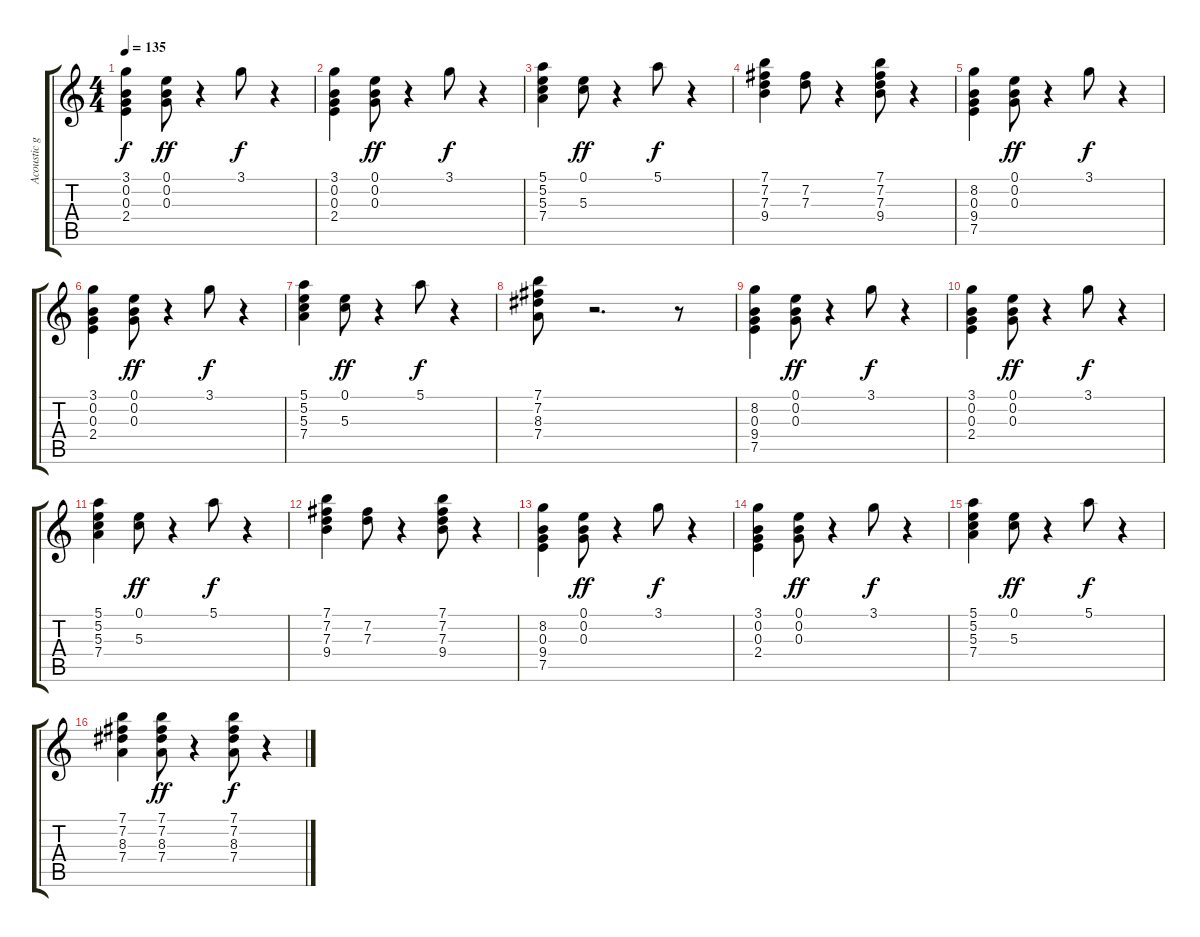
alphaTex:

\track ("Acoustic guitar" "Acoustic g") {instrument acousticguitarsteel}
\staff {score tabs}
\tuning (E4 B3 G3 D3 A2 E2) {hide}
\ts (4 4)
\tempo 135
\clef g2
\ks c
(3.1 0.2 0.3 2.4).4{dy f} (0.1 0.2 0.3).8{dy ff} r.4 3.1.8{dy f} r.4 |
(3.1 0.2 0.3 2.4).4 (0.1 0.2 0.3).8{dy ff} r.4 3.1.8{dy f} r.4 |
(5.1 5.2 5.3 7.4).4 (0.1 5.3).8{dy ff} r.4 5.1.8{dy f} r.4 |
(7.1 7.2 7.3 9.4).4 (7.2 7.3).8 r.4 (7.1 7.2 7.3 9.4).8 r.4 |
(8.2 0.3 9.4 7.5).4 (0.1 0.2 0.3).8{dy ff} r.4 3.1.8{dy f} r.4 |
(3.1 0.2 0.3 2.4).4 (0.1 0.2 0.3).8{dy ff} r.4 3.1.8{dy f} r.4 |
(5.1 5.2 5.3 7.4).4 (0.1 5.3).8{dy ff} r.4 5.1.8{dy f} r.4 |
(7.1 7.2 8.3 7.4).8 r.2{d} r.8 |
(8.2 0.3 9.4 7.5).4 (0.1 0.2 0.3).8{dy ff} r.4 3.1.8{dy f} r.4 |
(3.1 0.2 0.3 2.4).4 (0.1 0.2 0.3).8{dy ff} r.4 3.1.8{dy f} r.4 |
(5.1 5.2 5.3 7.4).4 (0.1 5.3).8{dy ff} r.4 5.1.8{dy f} r.4 |
(7.1 7.2 7.3 9.4).4 (7.2 7.3).8 r.4 (7.1 7.2 7.3 9.4).8 r.4 |
(8.2 0.3 9.4 7.5).4 (0.1 0.2 0.3).8{dy ff} r.4 3.1.8{dy f} r.4 |
(3.1 0.2 0.3 2.4).4 (0.1 0.2 0.3).8{dy ff} r.4 3.1.8{dy f} r.4 |
(5.1 5.2 5.3 7.4).4 (0.1 5.3).8{dy ff} r.4 5.1.8{dy f} r.4 |
(7.1 7.2 8.3 7.4).4 (7.1 7.2 8.3 7.4).8{dy ff} r.4 (7.1 7.2 8.3 7.4).8{dy f} r.4
